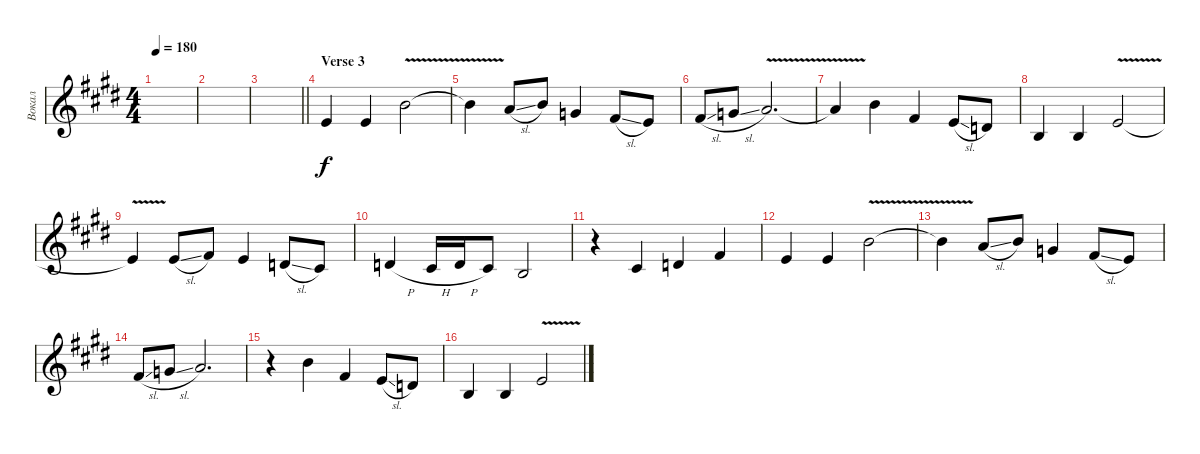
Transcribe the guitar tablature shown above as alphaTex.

\track ("Вокал" "Вокал") {instrument trumpet}
\staff {score}
\tuning (E4 B3 G3 D3 A2 E2) {hide}
\ts (4 4)
\tempo 180
\clef g2
\ks c#minor
|
|
\barLineRight lightlight
|
\section ("" "Verse 3")
5.2.4 5.2.4 7.1{v}.2 |
7.1{t}.4 5.1{sl}.8 7.1.8 8.2.4 7.2{sl}.8 5.2.8 |
7.2{sl}.8 8.2{sl}.8 10.2{v}.2{d} |
10.2{t}.4 7.1.4 7.2.4 5.2{sl}.8 3.2.8 |
0.2.4 0.2.4 5.2{v}.2 |
5.2{t}.4 5.2{sl}.8 7.2.8 5.2.4 3.2{sl}.8 2.2.8 |
3.2{h}.4 2.2{h}.16 3.2{h}.16 2.2.8 0.2.2 |
r.4 2.2.4 3.2.4 7.2.4 |
5.2.4 5.2.4 7.1{v}.2 |
7.1{t}.4 5.1{sl}.8 7.1.8 8.2.4 7.2{sl}.8 5.2.8 |
7.2{sl}.8 8.2{sl}.8 10.2.2{d} |
r.4 7.1.4 7.2.4 5.2{sl}.8 3.2.8 |
0.2.4 0.2.4 5.2{v}.2
